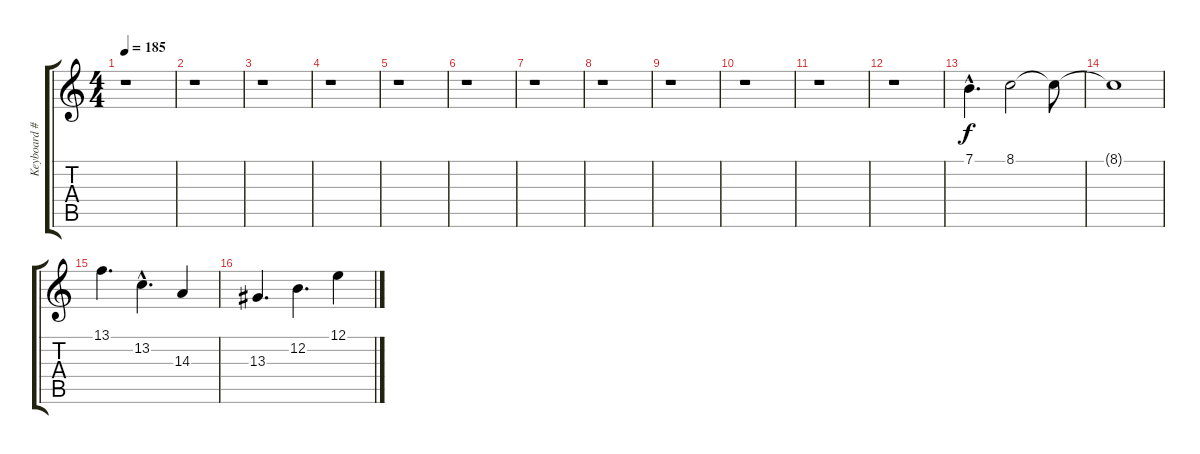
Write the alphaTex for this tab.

\track ("Keyboard #1" "Keyboard #") {instrument fx4atmosphere}
\staff {score tabs}
\tuning (E4 B3 G3 D3 A2 E2) {hide}
\ts (4 4)
\tempo 185
\clef g2
\ks c
r.1{dy f} |
r.1 |
r.1 |
r.1 |
r.1 |
r.1 |
r.1 |
r.1 |
r.1 |
r.1 |
r.1 |
r.1 |
7.1{hac}.4{d} 8.1.2 8.1{t}.8 |
8.1{t}.1 |
13.1.4{d} 13.2{hac}.4{d} 14.3.4 |
13.3.4{d} 12.2.4{d} 12.1.4
